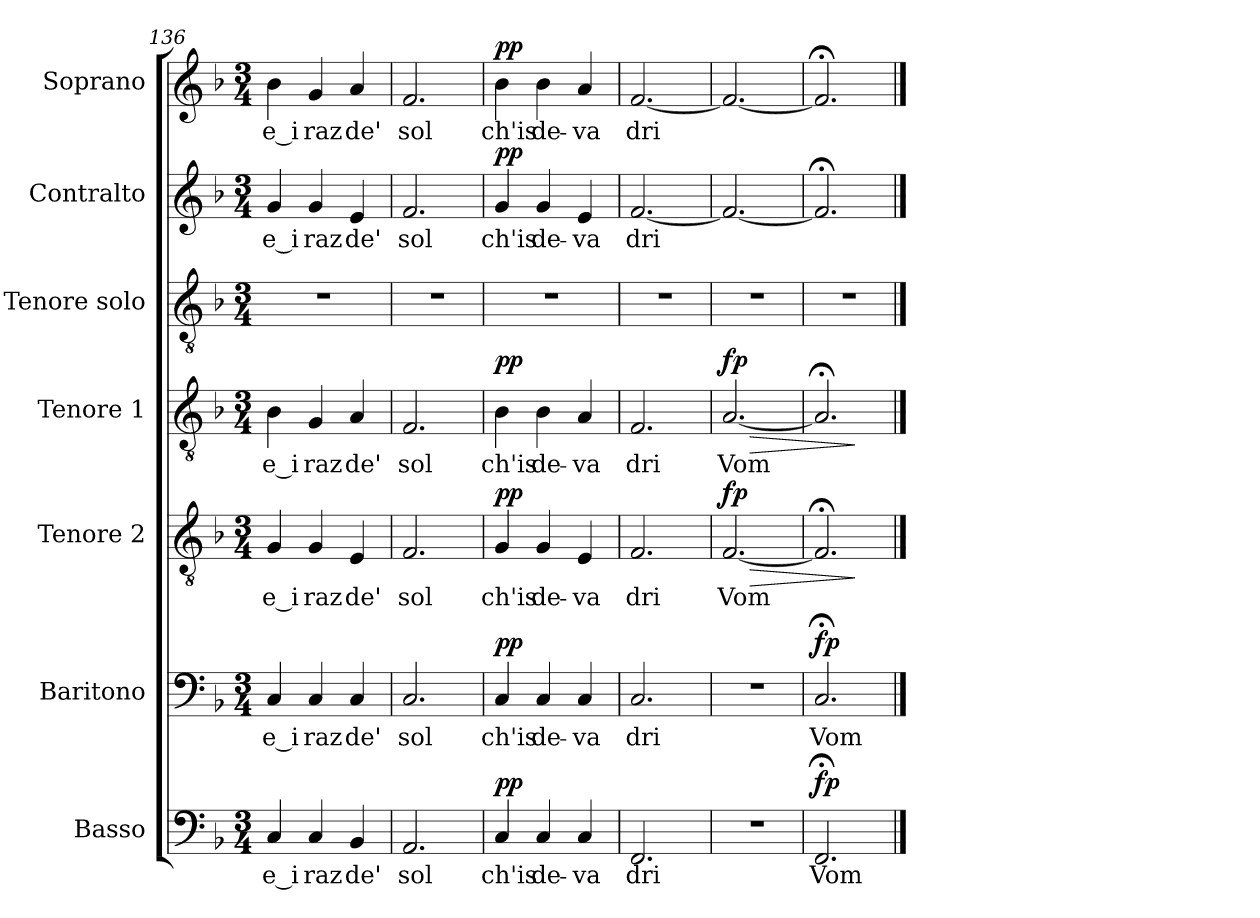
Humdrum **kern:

**kern	**text	**dynam	**kern	**text	**dynam	**kern	**text	**dynam	**kern	**text	**dynam	**kern	**kern	**text	**dynam	**kern	**text	**dynam
*part7	*part7	*part7	*part6	*part6	*part6	*part5	*part5	*part5	*part4	*part4	*part4	*part3	*part2	*part2	*part2	*part1	*part1	*part1
*staff7	*staff7	*staff7	*staff6	*staff6	*staff6	*staff5	*staff5	*staff5	*staff4	*staff4	*staff4	*staff3	*staff2	*staff2	*staff2	*staff1	*staff1	*staff1
*I"Basso	*	*	*I"Baritono	*	*	*I"Tenore 2	*	*	*I"Tenore 1	*	*	*I"Tenore solo	*I"Contralto	*	*	*I"Soprano	*	*
*I'B.	*	*	*I'Bar.	*	*	*I'T. 2	*	*	*I'T. 1	*	*	*I'T. solo	*I'A.	*	*	*I'S.	*	*
*clefF4	*	*	*clefF4	*	*	*clefGv2	*	*	*clefGv2	*	*	*clefGv2	*clefG2	*	*	*clefG2	*	*
*k[b-]	*	*	*k[b-]	*	*	*k[b-]	*	*	*k[b-]	*	*	*k[b-]	*k[b-]	*	*	*k[b-]	*	*
*M3/4	*	*	*M3/4	*	*	*M3/4	*	*	*M3/4	*	*	*M3/4	*M3/4	*	*	*M3/4	*	*
*MM75	*	*	*MM75	*	*	*MM75	*	*	*MM75	*	*	*MM75	*MM75	*	*	*MM75	*	*
=136	=136	=136	=136	=136	=136	=136	=136	=136	=136	=136	=136	=136	=136	=136	=136	=136	=136	=136
!	!LO:LY:b	!	!	!LO:LY:b	!	!	!LO:LY:b	!	!	!LO:LY:b	!	!	!	!LO:LY:b	!	!	!LO:LY:b	!
4C/	e_i	.	4C/	e_i	.	4G/	e_i	.	4B-\	e_i	.	2.r	4g/	e_i	.	4b-\	e_i	.
!	!LO:LY:b	!	!	!LO:LY:b	!	!	!LO:LY:b	!	!	!LO:LY:b	!	!	!	!LO:LY:b	!	!	!LO:LY:b	!
4C/	raz	.	4C/	raz	.	4G/	raz	.	4G/	raz	.	.	4g/	raz	.	4g/	raz	.
!	!LO:LY:b	!	!	!LO:LY:b	!	!	!LO:LY:b	!	!	!LO:LY:b	!	!	!	!LO:LY:b	!	!	!LO:LY:b	!
4BB-/	de'	.	4C/	de'	.	4E/	de'	.	4A/	de'	.	.	4e/	de'	.	4a/	de'	.
=137	=137	=137	=137	=137	=137	=137	=137	=137	=137	=137	=137	=137	=137	=137	=137	=137	=137	=137
!	!LO:LY:b	!	!	!LO:LY:b	!	!	!LO:LY:b	!	!	!LO:LY:b	!	!	!	!LO:LY:b	!	!	!LO:LY:b	!
2.AA/	sol	.	2.C/	sol	.	2.F/	sol	.	2.F/	sol	.	2.r	2.f/	sol	.	2.f/	sol	.
=138	=138	=138	=138	=138	=138	=138	=138	=138	=138	=138	=138	=138	=138	=138	=138	=138	=138	=138
!	!LO:LY:b	!LO:DY:a	!	!LO:LY:b	!LO:DY:a	!	!LO:LY:b	!LO:DY:a	!	!LO:LY:b	!LO:DY:a	!	!	!LO:LY:b	!LO:DY:a	!	!LO:LY:b	!LO:DY:a
4C/	ch'is	pp	4C/	ch'is	pp	4G/	ch'is	pp	4B-\	ch'is	pp	2.r	4g/	ch'is	pp	4b-\	ch'is	pp
!	!LO:LY:b	!	!	!LO:LY:b	!	!	!LO:LY:b	!	!	!LO:LY:b	!	!	!	!LO:LY:b	!	!	!LO:LY:b	!
4C/	de-	.	4C/	de-	.	4G/	de-	.	4B-\	de-	.	.	4g/	de-	.	4b-\	de-	.
!	!LO:LY:b	!	!	!LO:LY:b	!	!	!LO:LY:b	!	!	!LO:LY:b	!	!	!	!LO:LY:b	!	!	!LO:LY:b	!
4C/	-va	.	4C/	-va	.	4E/	-va	.	4A/	-va	.	.	4e/	-va	.	4a/	-va	.
=139	=139	=139	=139	=139	=139	=139	=139	=139	=139	=139	=139	=139	=139	=139	=139	=139	=139	=139
!	!LO:LY:b	!	!	!LO:LY:b	!	!	!LO:LY:b	!	!	!LO:LY:b	!	!	!	!LO:LY:b	!	!	!LO:LY:b	!
2.FF/	dri	.	2.C/	dri	.	2.F/	dri	.	2.F/	dri	.	2.r	[2.f/	dri	.	[2.f/	dri	.
=140	=140	=140	=140	=140	=140	=140	=140	=140	=140	=140	=140	=140	=140	=140	=140	=140	=140	=140
!	!	!	!	!	!	!	!LO:LY:b	!LO:HP:b	!	!LO:LY:b	!LO:HP:b	!	!	!	!	!	!	!
!	!	!	!	!	!	!	!	!LO:DY:n=1:a	!	!	!LO:DY:n=1:a	!	!	!	!	!	!	!
2.r	.	.	2.r	.	.	[2.F/	Vom	> fp	[2.A/	Vom	> fp	2.r	2.f/_	.	.	2.f/_	.	.
=141	=141	=141	=141	=141	=141	=141	=141	=141	=141	=141	=141	=141	=141	=141	=141	=141	=141	=141
!	!LO:LY:b	!LO:DY:a	!	!LO:LY:b	!LO:DY:a	!	!	!	!	!	!	!	!	!	!	!	!	!
2.FF;</	Vom	fp	2.C;</	Vom	fp	2.F;</]	.	.	2.A;</]	.	.	2.r	2.f;</]	.	.	2.f;</]	.	.
.	.	.	.	.	.	.	.	]	.	.	]	.	.	.	.	.	.	.
==	==	==	==	==	==	==	==	==	==	==	==	==	==	==	==	==	==	==
*-	*-	*-	*-	*-	*-	*-	*-	*-	*-	*-	*-	*-	*-	*-	*-	*-	*-	*-
